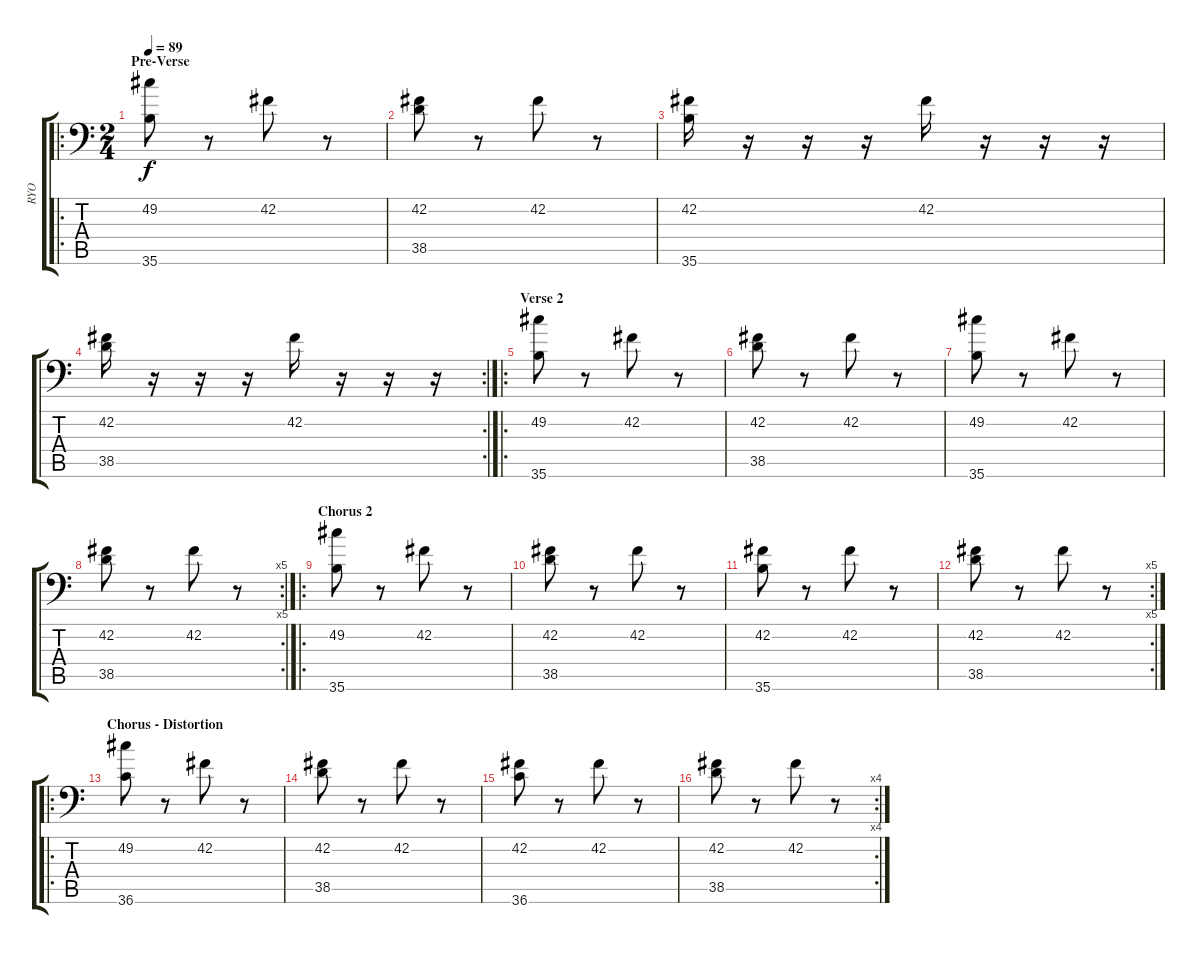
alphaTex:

\track ("RYO" "RYO") {instrument acousticgrandpiano}
\staff {score tabs}
\tuning (C-1 C-1 C-1 C-1 C-1 C-1) {hide}
\ro
\ts (2 4)
\section ("" "Pre-Verse")
\tempo 89
\clef f4
\ks c
(49.2 35.6).8{dy f} r.8 42.2.8 r.8 |
(42.2 38.5).8 r.8 42.2.8 r.8 |
(42.2 35.6).16 r.16 r.16 r.16 42.2.16 r.16 r.16 r.16 |
\rc 2
(42.2 38.5).16 r.16 r.16 r.16 42.2.16 r.16 r.16 r.16 |
\ro
\section ("" "Verse 2")
(49.2 35.6).8 r.8 42.2.8 r.8 |
(42.2 38.5).8 r.8 42.2.8 r.8 |
(49.2 35.6).8 r.8 42.2.8 r.8 |
\rc 5
(42.2 38.5).8 r.8 42.2.8 r.8 |
\ro
\section ("" "Chorus 2")
(49.2 35.6).8 r.8 42.2.8 r.8 |
(42.2 38.5).8 r.8 42.2.8 r.8 |
(42.2 35.6).8 r.8 42.2.8 r.8 |
\rc 5
(42.2 38.5).8 r.8 42.2.8 r.8 |
\ro
\section ("" "Chorus - Distortion")
(49.2 36.6).8 r.8 42.2.8 r.8 |
(42.2 38.5).8 r.8 42.2.8 r.8 |
(42.2 36.6).8 r.8 42.2.8 r.8 |
\rc 4
(42.2 38.5).8 r.8 42.2.8 r.8
